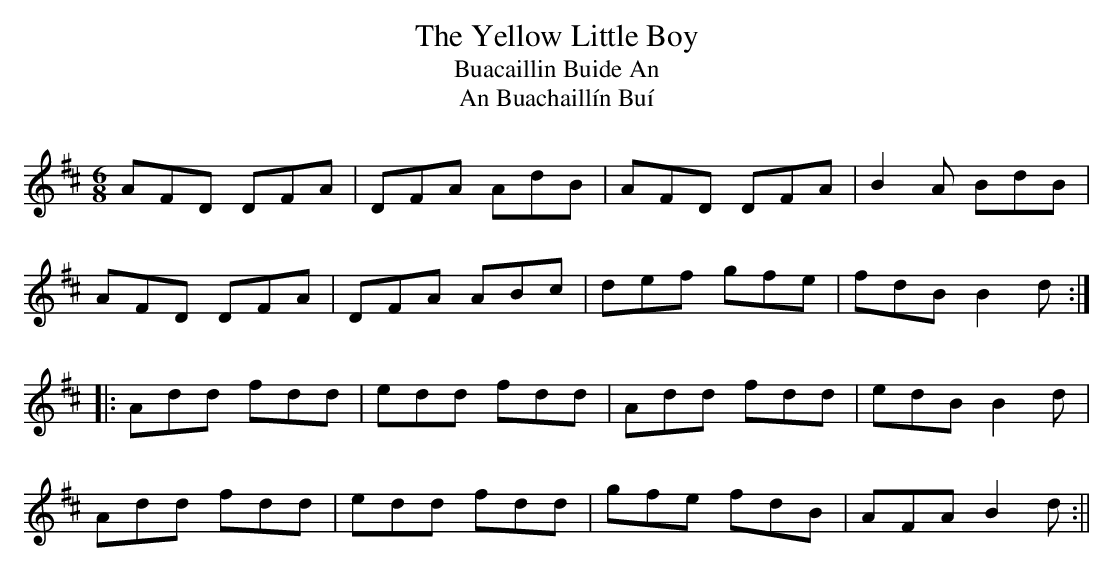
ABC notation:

X:1
T:Yellow Little Boy, The
T:Buacaillin Buide An
T:Buachaillín Buí, An
M:6/8
L:1/8
K:D
AFD DFA | DFA AdB | AFD DFA | B2A BdB |
AFD DFA | DFA ABc | def gfe | fdB B2d :|
|: Add fdd | edd fdd | Add fdd |edB B2d |
Add fdd | edd fdd | gfe fdB | AFA B2d :||
